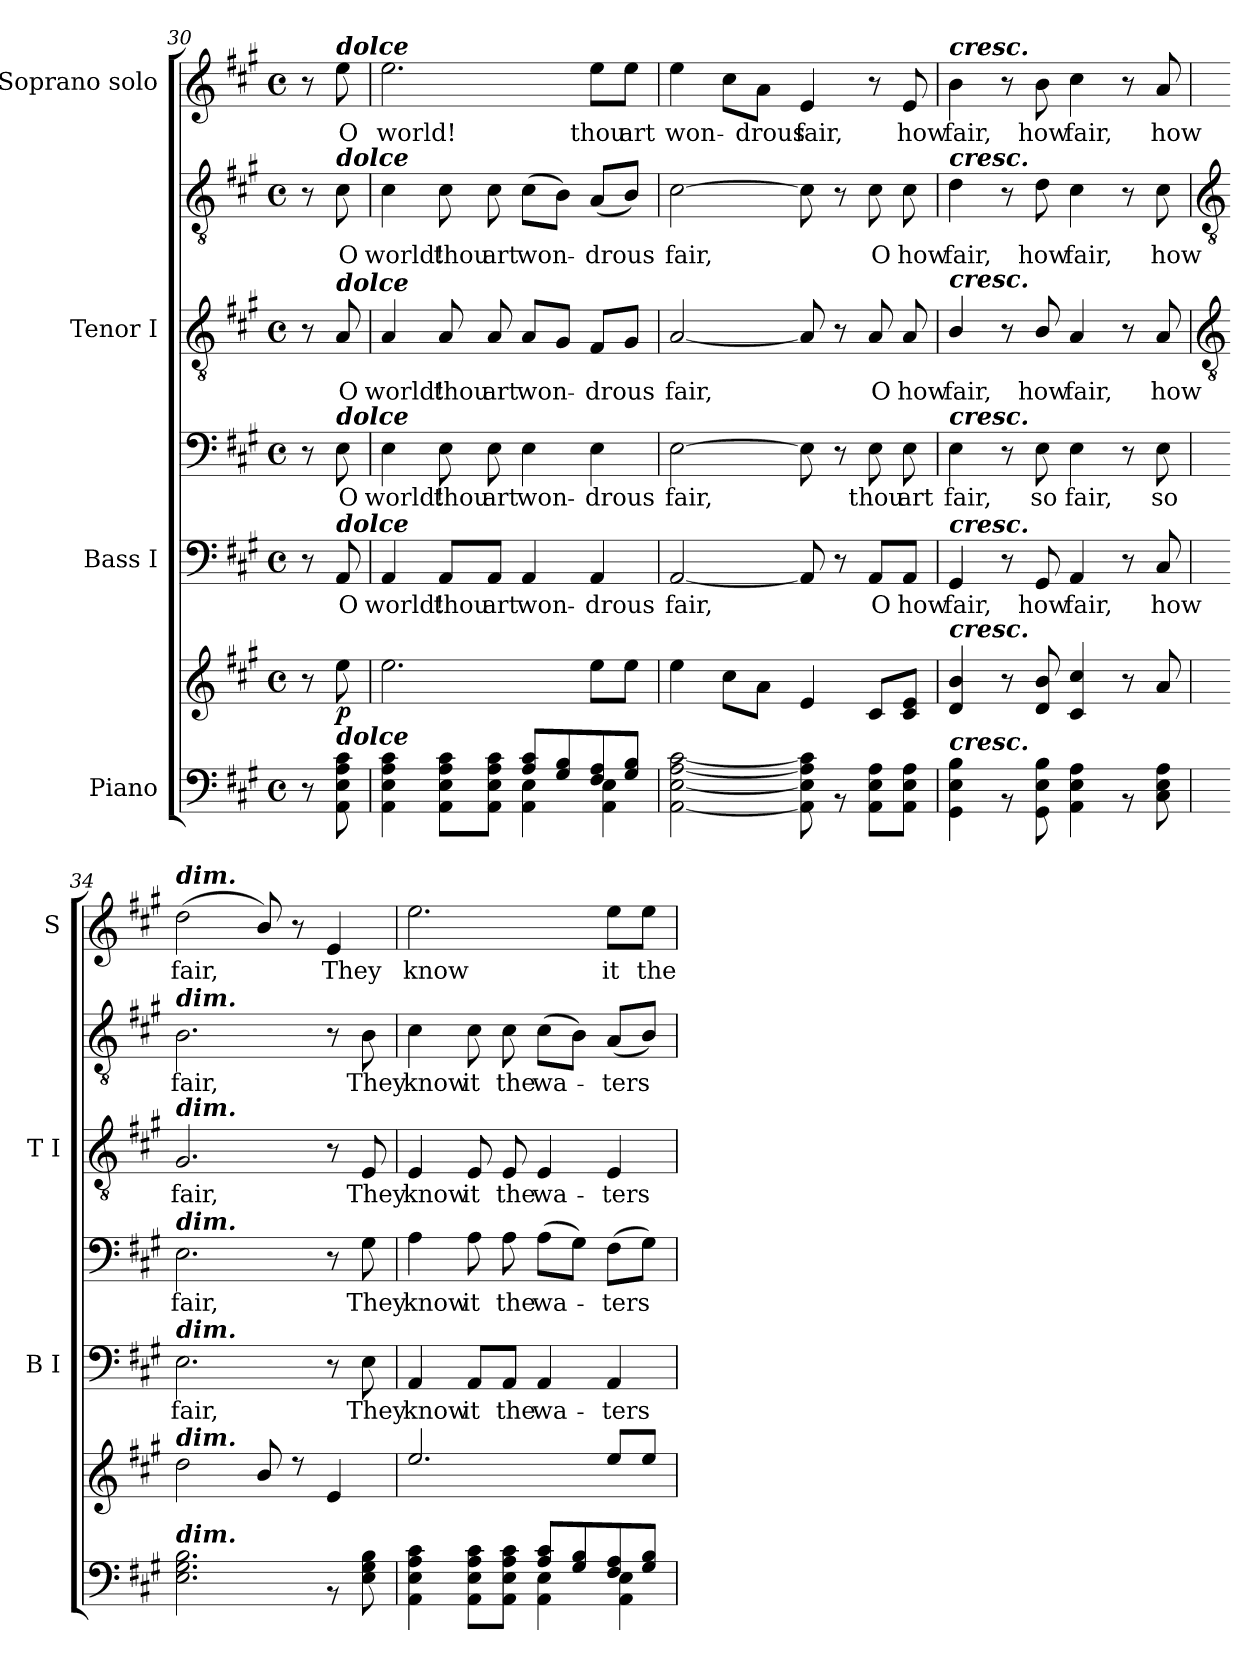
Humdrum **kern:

**kern	**kern	**dynam	**kern	**text	**kern	**text	**kern	**text	**kern	**text	**kern	**text
*part4	*part4	*part4	*part3	*part3	*part3	*part3	*part2	*part2	*part2	*part2	*part1	*part1
*staff7	*staff6	*staff6/7	*staff5	*staff5	*staff4	*staff4	*staff3	*staff3	*staff2	*staff2	*staff1	*staff1
*I"Piano	*	*	*I"Bass I	*	*	*	*I"Tenor I	*	*	*	*I"Soprano solo	*
*	*	*	*I'B I	*	*	*	*I'T I	*	*	*	*I'S	*
!!LO:LB:g=z
*clefF4	*clefG2	*	*clefF4	*	*clefF4	*	*clefGv2	*	*clefGv2	*	*clefG2	*
*k[f#c#g#]	*k[f#c#g#]	*	*k[f#c#g#]	*	*k[f#c#g#]	*	*k[f#c#g#]	*	*k[f#c#g#]	*	*k[f#c#g#]	*
*A:	*A:	*	*A:	*	*A:	*	*A:	*	*A:	*	*A:	*
*M4/4	*M4/4	*	*M4/4	*	*M4/4	*	*M4/4	*	*M4/4	*	*M4/4	*
*met(c)	*met(c)	*	*met(c)	*	*met(c)	*	*met(c)	*	*met(c)	*	*met(c)	*
=30	=30	=30	=30	=30	=30	=30	=30	=30	=30	=30	=30	=30
*^	*	*	*	*	*	*	*	*	*	*	*	*
4ryy	8r	8r	.	8r	.	8r	.	8r	.	8r	.	8r	.
!	!	!	!	!	!	!	!	!	!	!	!	!LO:TX:a:Bi:t=dolce	!
!	!	!	!	!	!	!	!	!	!	!LO:TX:a:Bi:t=dolce	!	!	!
!	!	!	!	!	!	!	!	!LO:TX:a:Bi:t=dolce	!	!	!	!	!
!	!	!	!	!	!	!LO:TX:a:Bi:t=dolce	!	!	!	!	!	!	!
!	!	!	!	!LO:TX:a:Bi:t=dolce	!	!	!	!	!	!	!	!	!
!	!LO:TX:a:Bi:t=dolce	!	!	!	!	!	!	!	!	!	!	!	!
!	!	!	!LO:DY:b	!	!LO:LY:b	!	!LO:LY:b	!	!LO:LY:b	!	!LO:LY:b	!	!LO:LY:b
.	8AA\ 8E\ 8A\ 8c#\	8ee	p	8AA	O	8E	O	8A	O	8c#	O	8ee\	O
=31	=31	=31	=31	=31	=31	=31	=31	=31	=31	=31	=31	=31	=31
!	!	!	!	!	!LO:LY:b	!	!LO:LY:b	!	!LO:LY:b	!	!LO:LY:b	!	!LO:LY:b
2ryy	4AA\ 4E\ 4A\ 4c#\	2.ee\	.	4AA	world!	4E	world!	4A	world!	4c#	world!	2.ee	world!
!	!	!	!	!	!LO:LY:b	!	!LO:LY:b	!	!LO:LY:b	!	!LO:LY:b	!	!
.	8AA\ 8E\ 8A\ 8c#\L	.	.	8AA/L	thou	8E	thou	8A	thou	8c#	thou	.	.
!	!	!	!	!	!LO:LY:b	!	!LO:LY:b	!	!LO:LY:b	!	!LO:LY:b	!	!
.	8AA\ 8E\ 8A\ 8c#\J	.	.	8AA/J	art	8E	art	8A	art	8c#	art	.	.
!	!	!	!	!	!LO:LY:b	!	!LO:LY:b	!	!LO:LY:b	!	!LO:LY:b	!	!
8A/ 8c#/L	4AA\ 4E\	.	.	4AA	won-	4E	won-	8AL	won-	(>8c#L	won-	.	.
8G#/ 8B/	.	.	.	.	.	.	.	8G#J	.	8BJ)	.	.	.
!	!	!	!	!	!LO:LY:b	!	!LO:LY:b	!	!LO:LY:b	!	!LO:LY:b	!	!LO:LY:b
8F#/ 8A/	4AA\ 4E\	8eeL	.	4AA	-drous	4E	-drous	8F#L	drous	(<8AL	drous	8ee\L	thou
!	!	!	!	!	!	!	!	!	!	!	!	!	!LO:LY:b
8G#/ 8B/J	.	8eeJ	.	.	.	.	.	8G#J	.	8BJ)	.	8ee\J	art
=32	=32	=32	=32	=32	=32	=32	=32	=32	=32	=32	=32	=32	=32
!	!	!	!	!	!LO:LY:b	!	!LO:LY:b	!	!LO:LY:b	!	!LO:LY:b	!	!LO:LY:b
1ryy	[2AA\ [2E\ [2A\ [2c#\	4ee	.	[2AA	fair,	[2E	fair,	[2A	fair,	[2c#	fair,	4ee	won-
.	.	8cc#L	.	.	.	.	.	.	.	.	.	8cc#\L	.
!	!	!	!	!	!	!	!	!	!	!	!	!	!LO:LY:b
.	.	8aJ	.	.	.	.	.	.	.	.	.	8a\J	drous
!	!	!	!	!	!	!	!	!	!	!	!	!	!LO:LY:b
.	8AA\] 8E\] 8A\] 8c#\]	4e	.	8AA]	.	8E]	.	8A]	.	8c#]	.	4e	fair,
.	8r	.	.	8r	.	8r	.	8r	.	8r	.	.	.
!	!	!	!	!	!LO:LY:b	!	!LO:LY:b	!	!LO:LY:b	!	!LO:LY:b	!	!
.	8AA\ 8E\ 8A\L	8c#L	.	8AA/L	O	8E	thou	8A	O	8c#	O	8r	.
!	!	!	!	!	!LO:LY:b	!	!LO:LY:b	!	!LO:LY:b	!	!LO:LY:b	!	!LO:LY:b
.	8AA\ 8E\ 8A\J	8c# 8eJ	.	8AA/J	how	8E	art	8A	how	8c#	how	8e	how
=33	=33	=33	=33	=33	=33	=33	=33	=33	=33	=33	=33	=33	=33
!	!	!	!	!	!	!	!	!	!	!	!	!LO:TX:a:Bi:t=cresc.	!
!	!	!	!	!	!	!	!	!	!	!LO:TX:a:Bi:t=cresc.	!	!	!
!	!	!	!	!	!	!	!	!LO:TX:a:Bi:t=cresc.	!	!	!	!	!
!	!	!	!	!	!	!LO:TX:a:Bi:t=cresc.	!	!	!	!	!	!	!
!	!	!	!	!LO:TX:a:Bi:t=cresc.	!	!	!	!	!	!	!	!	!
!	!	!LO:TX:a:Bi:t=cresc.	!	!	!	!	!	!	!	!	!	!	!
!LO:TX:a:Bi:t=cresc.	!	!	!	!	!	!	!	!	!	!	!	!	!
!	!	!	!	!	!LO:LY:b	!	!LO:LY:b	!	!LO:LY:b	!	!LO:LY:b	!	!LO:LY:b
1ryy	4GG#\ 4E\ 4B\	4d 4b	.	4GG#	fair,	4E	fair,	4B/	fair,	4d	fair,	4b	fair,
.	8r	8r	.	8r	.	8r	.	8r	.	8r	.	8r	.
!	!	!	!	!	!LO:LY:b	!	!LO:LY:b	!	!LO:LY:b	!	!LO:LY:b	!	!LO:LY:b
.	8GG#\ 8E\ 8B\	8d 8b	.	8GG#	how	8E	so	8B/	how	8d	how	8b	how
!	!	!	!	!	!LO:LY:b	!	!LO:LY:b	!	!LO:LY:b	!	!LO:LY:b	!	!LO:LY:b
.	4AA\ 4E\ 4A\	4c# 4cc#	.	4AA	fair,	4E	fair,	4A	fair,	4c#	fair,	4cc#	fair,
.	8r	8r	.	8r	.	8r	.	8r	.	8r	.	8r	.
!	!	!	!	!	!LO:LY:b	!	!LO:LY:b	!	!LO:LY:b	!	!LO:LY:b	!	!LO:LY:b
.	8C#\ 8E\ 8A\	8a	.	8C#	how	8E	so	8A	how	8c#	how	8a	how
!!LO:LB:g=z
=34	=34	=34	=34	=34	=34	=34	=34	=34	=34	=34	=34	=34	=34
*	*	*	*	*	*	*	*	*clefGv2	*	*clefGv2	*	*	*
*	*	*^	*	*	*	*	*	*	*	*	*	*	*
!	!	!	!	!	!	!	!	!	!	!	!	!	!LO:TX:a:Bi:t=dim.	!
!	!	!	!	!	!	!	!	!	!	!	!LO:TX:a:Bi:t=dim.	!	!	!
!	!	!	!	!	!	!	!	!	!LO:TX:a:Bi:t=dim.	!	!	!	!	!
!	!	!	!	!	!	!	!LO:TX:a:Bi:t=dim.	!	!	!	!	!	!	!
!	!	!	!	!	!LO:TX:a:Bi:t=dim.	!	!	!	!	!	!	!	!	!
!	!	!LO:TX:a:Bi:t=dim.	!	!	!	!	!	!	!	!	!	!	!	!
!LO:TX:a:Bi:t=dim.	!	!	!	!	!	!	!	!	!	!	!	!	!	!
!	!	!	!	!	!	!LO:LY:b	!	!LO:LY:b	!	!LO:LY:b	!	!LO:LY:b	!	!LO:LY:b
1ryy	2.E\ 2.G#\ 2.B\	2dd\	1ryy	.	2.E	fair,	2.E	fair,	2.G#	fair,	2.B	fair,	(<2dd	fair,
.	.	8b/	.	.	.	.	.	.	.	.	.	.	8b/)	.
.	.	8r	.	.	.	.	.	.	.	.	.	.	8r	.
!	!	!	!	!	!	!	!	!	!	!	!	!	!	!LO:LY:b
.	8r	4e	.	.	8r	.	8r	.	8r	.	8r	.	4e	They
!	!	!	!	!	!	!LO:LY:b	!	!LO:LY:b	!	!LO:LY:b	!	!LO:LY:b	!	!
.	8E\ 8G#\ 8B\	.	.	.	8E	They	8G#	They	8E	They	8B	They	.	.
=35	=35	=35	=35	=35	=35	=35	=35	=35	=35	=35	=35	=35	=35	=35
!	!	!	!	!	!	!LO:LY:b	!	!LO:LY:b	!	!LO:LY:b	!	!LO:LY:b	!	!LO:LY:b
2ryy	4AA\ 4E\ 4A\ 4c#\	2.ee	1ryy	.	4AA	know	4A	know	4E	know	4c#	know	2.ee	know
!	!	!	!	!	!	!LO:LY:b	!	!LO:LY:b	!	!LO:LY:b	!	!LO:LY:b	!	!
.	8AA\ 8E\ 8A\ 8c#\L	.	.	.	8AA/L	it	8A	it	8E	it	8c#	it	.	.
!	!	!	!	!	!	!LO:LY:b	!	!LO:LY:b	!	!LO:LY:b	!	!LO:LY:b	!	!
.	8AA\ 8E\ 8A\ 8c#\J	.	.	.	8AA/J	the	8A	the	8E	the	8c#	the	.	.
!	!	!	!	!	!	!LO:LY:b	!	!LO:LY:b	!	!LO:LY:b	!	!LO:LY:b	!	!
8A/ 8c#/L	4AA\ 4E\	.	.	.	4AA	wa-	(>8AL	wa-	4E	wa-	(>8c#L	wa-	.	.
8G#/ 8B/	.	.	.	.	.	.	8G#J)	.	.	.	8BJ)	.	.	.
!	!	!	!	!	!	!LO:LY:b	!	!LO:LY:b	!	!LO:LY:b	!	!LO:LY:b	!	!LO:LY:b
8F#/ 8A/	4AA\ 4E\	8eeL	.	.	4AA	-ters	(>8F#L	ters	4E	-ters	(<8AL	ters	8ee\L	it
!	!	!	!	!	!	!	!	!	!	!	!	!	!	!LO:LY:b
8G#/ 8B/J	.	8eeJ	.	.	.	.	8G#J)	.	.	.	8BJ)	.	8ee\J	the
*v	*v	*	*	*	*	*	*	*	*	*	*	*	*	*
*	*v	*v	*	*	*	*	*	*	*	*	*	*	*
=	=	=	=	=	=	=	=	=	=	=	=	=
*-	*-	*-	*-	*-	*-	*-	*-	*-	*-	*-	*-	*-
